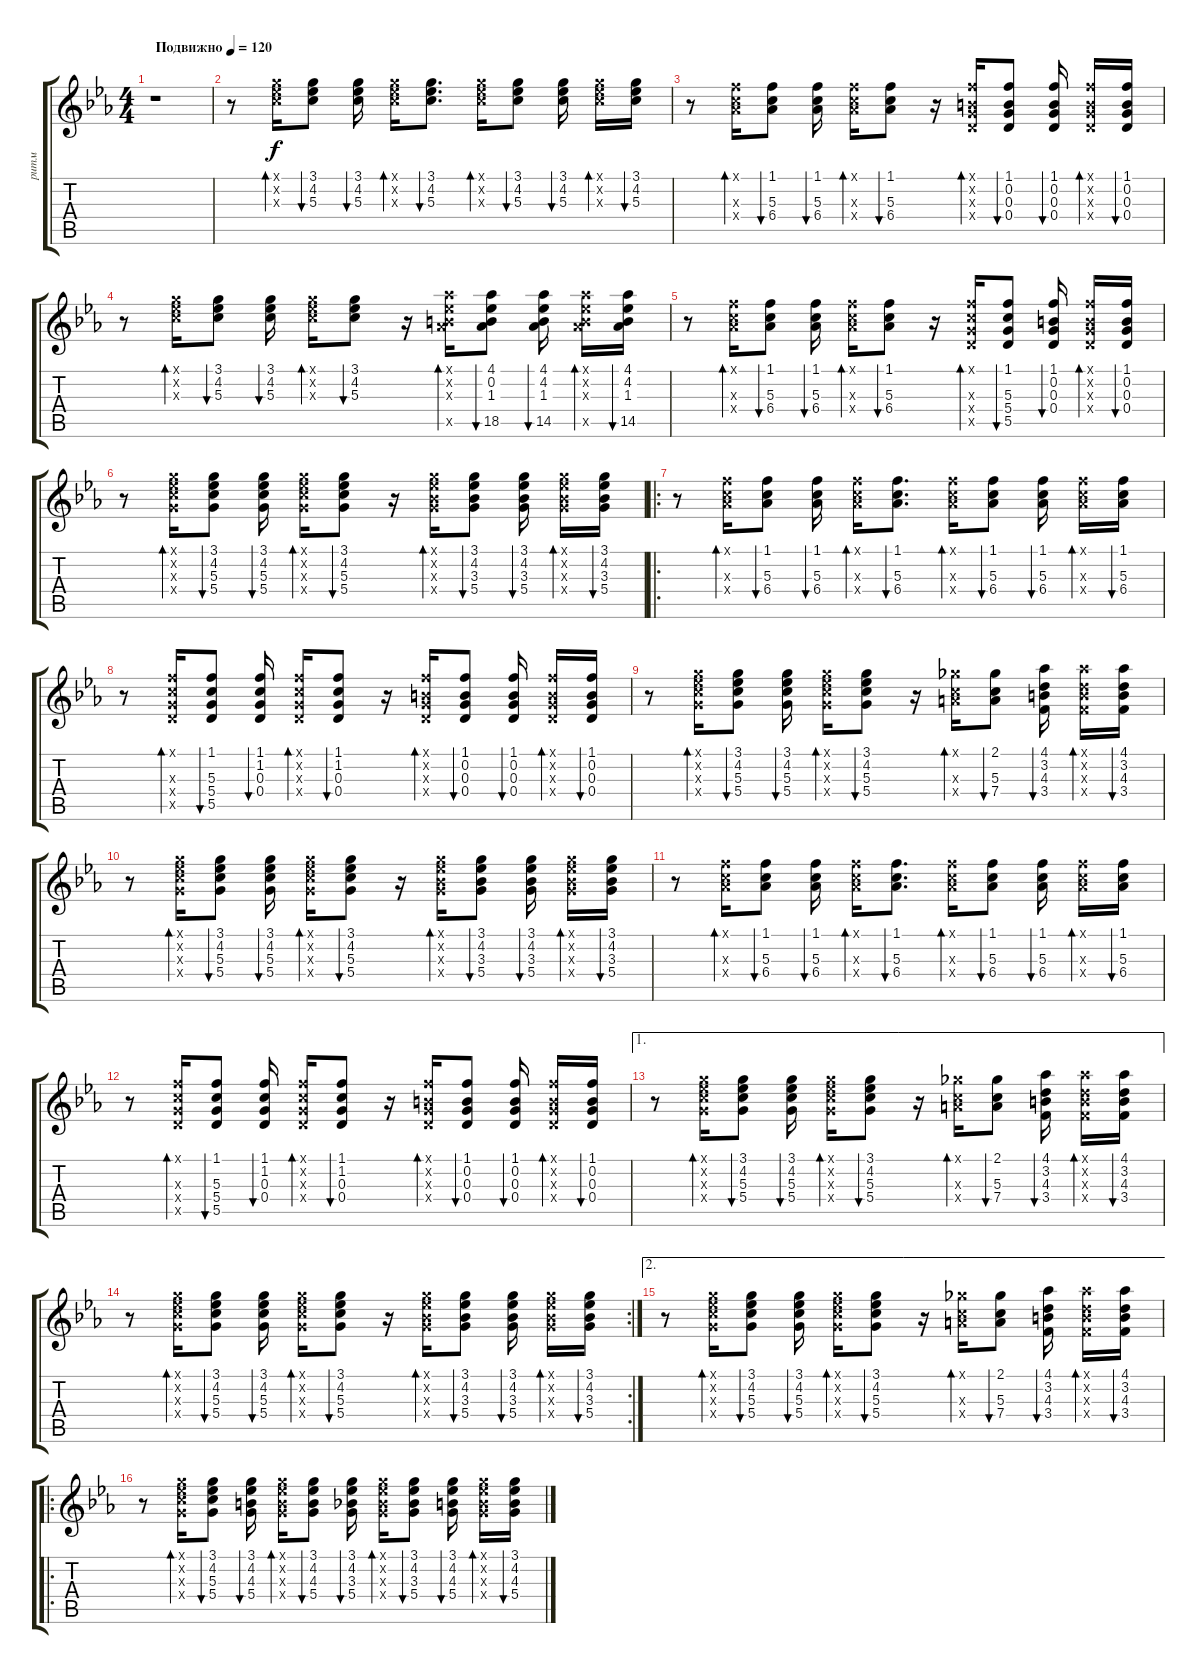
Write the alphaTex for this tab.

\track ("ритм" "ритм") {instrument acousticguitarsteel}
\staff {score tabs}
\tuning (E4 B3 G3 D3 A2 E2) {hide}
\ts (4 4)
\tempo (120 "Подвижно")
\clef g2
\ks cminor
r.1{dy f instrument acousticguitarsteel} |
r.8 (3.1{x} 4.2{x} 5.3{x}).16{bd 60} (3.1 4.2 5.3).8{bu 60} (3.1 4.2 5.3).16{bu 60 beam split} (3.1{x} 4.2{x} 5.3{x}).16{bd 60 beam merge} (3.1 4.2 5.3).8{d bu 60} (3.1{x} 4.2{x} 5.3{x}).16{bd 60} (3.1 4.2 5.3).8{bu 60} (3.1 4.2 5.3).16{bu 60 beam split} (3.1{x} 4.2{x} 5.3{x}).16{bd 60 beam merge} (3.1 4.2 5.3).16{bu 60} |
r.8 (1.1{x} 5.3{x} 6.4{x}).16{bd 60} (1.1 5.3 6.4).8{bu 60} (1.1 5.3 6.4).16{bu 60 beam split} (1.1{x} 5.3{x} 6.4{x}).16{bd 60 beam merge} (1.1 5.3 6.4).8{bu 60} r.16 (1.1{x} 0.2{x} 0.3{x} 0.4{x}).16{bd 60} (1.1 0.2 0.3 0.4).8{bu 60} (1.1 0.2 0.3 0.4).16{bu 60 beam split} (1.1{x} 0.2{x} 0.3{x} 0.4{x}).16{bd 60 beam merge} (1.1 0.2 0.3 0.4).16{bu 60} |
r.8 (3.1{x} 4.2{x} 5.3{x}).16{bd 60} (3.1 4.2 5.3).8{bu 60} (3.1 4.2 5.3).16{bu 60 beam split} (3.1{x} 4.2{x} 5.3{x}).16{bd 60 beam merge} (3.1 4.2 5.3).8{bu 60} r.16 (4.1{x} 0.2{x} 1.3{x} 18.5{x}).16{bd 60} (4.1 0.2 1.3 18.5).8{bu 60} (4.1 4.2 1.3 14.5).16{bu 60 beam split} (4.1{x} 0.2{x} 1.3{x} 18.5{x}).16{bd 60} (4.1 4.2 1.3 14.5).16{bu 60} |
r.8 (1.1{x} 5.3{x} 6.4{x}).16{bd 60} (1.1 5.3 6.4).8{bu 60} (1.1 5.3 6.4).16{bu 60 beam split} (1.1{x} 5.3{x} 6.4{x}).16{bd 60 beam merge} (1.1 5.3 6.4).8{bu 60} r.16 (1.1{x} 5.3{x} 5.4{x} 5.5{x}).16{bd 60 beam merge} (1.1 5.3 5.4 5.5).8{bu 60 beam split} (1.1 0.2 0.3 0.4).16{bu 60 beam split} (1.1{x} 0.2{x} 0.3{x} 0.4{x}).16{bd 60 beam merge} (1.1 0.2 0.3 0.4).16{bu 60} |
r.8 (3.1{x} 4.2{x} 5.3{x} 5.4{x}).16{bd 60} (3.1 4.2 5.3 5.4).8{bu 60} (3.1 4.2 5.3 5.4).16{bu 60 beam split} (3.1{x} 4.2{x} 5.3{x} 5.4{x}).16{bd 60 beam merge} (3.1 4.2 5.3 5.4).8{bu 60} r.16 (3.1{x} 4.2{x} 3.3{x} 5.4{x}).16{bd 60} (3.1 4.2 3.3 5.4).8{bu 60} (3.1 4.2 3.3 5.4).16{bu 60 beam split} (3.1{x} 4.2{x} 3.3{x} 5.4{x}).16{bd 60 beam merge} (3.1 4.2 3.3 5.4).16{bu 60} |
\ro
r.8 (1.1{x} 5.3{x} 6.4{x}).16{bd 60} (1.1 5.3 6.4).8{bu 60} (1.1 5.3 6.4).16{bu 60 beam split} (1.1{x} 5.3{x} 6.4{x}).16{bd 60 beam merge} (1.1 5.3 6.4).8{d bu 60} (1.1{x} 5.3{x} 6.4{x}).16{bd 60} (1.1 5.3 6.4).8{bu 60} (1.1 5.3 6.4).16{bu 60 beam split} (1.1{x} 5.3{x} 6.4{x}).16{bd 60 beam merge} (1.1 5.3 6.4).16{bu 60} |
r.8 (1.1{x} 5.3{x} 5.4{x} 5.5{x}).16{bd 60 beam merge} (1.1 5.3 5.4 5.5).8{bu 60 beam split} (1.1 1.2 0.3 0.4).16{bu 60 beam split} (1.1{x} 1.2{x} 0.3{x} 0.4{x}).16{bd 60 beam merge} (1.1 1.2 0.3 0.4).8{bu 60} r.16{beam split} (1.1{x} 0.2{x} 0.3{x} 0.4{x}).16{bd 60 beam merge} (1.1 0.2 0.3 0.4).8{bu 60 beam split} (1.1 0.2 0.3 0.4).16{bu 60 beam split} (1.1{x} 0.2{x} 0.3{x} 0.4{x}).16{bd 60 beam merge} (1.1 0.2 0.3 0.4).16{bu 60} |
r.8 (3.1{x} 4.2{x} 5.3{x} 5.4{x}).16{bd 60} (3.1 4.2 5.3 5.4).8{bu 60} (3.1 4.2 5.3 5.4).16{bu 60 beam split} (3.1{x} 4.2{x} 5.3{x} 5.4{x}).16{bd 60 beam merge} (3.1 4.2 5.3 5.4).8{bu 60} r.16 (2.1{x} 5.3{x} 7.4{x}).16{bd 60} (2.1 5.3 7.4).8{bu 60} (4.1 3.2 4.3 3.4).16{bu 60 beam split} (4.1{x} 3.2{x} 4.3{x} 3.4{x}).16{bd 60} (4.1 3.2 4.3 3.4).16{bu 60} |
r.8 (3.1{x} 4.2{x} 5.3{x} 5.4{x}).16{bd 60} (3.1 4.2 5.3 5.4).8{bu 60} (3.1 4.2 5.3 5.4).16{bu 60 beam split} (3.1{x} 4.2{x} 5.3{x} 5.4{x}).16{bd 60 beam merge} (3.1 4.2 5.3 5.4).8{bu 60} r.16 (3.1{x} 4.2{x} 3.3{x} 5.4{x}).16{bd 60} (3.1 4.2 3.3 5.4).8{bu 60} (3.1 4.2 3.3 5.4).16{bu 60 beam split} (3.1{x} 4.2{x} 3.3{x} 5.4{x}).16{bd 60 beam merge} (3.1 4.2 3.3 5.4).16{bu 60} |
r.8 (1.1{x} 5.3{x} 6.4{x}).16{bd 60} (1.1 5.3 6.4).8{bu 60} (1.1 5.3 6.4).16{bu 60 beam split} (1.1{x} 5.3{x} 6.4{x}).16{bd 60 beam merge} (1.1 5.3 6.4).8{d bu 60} (1.1{x} 5.3{x} 6.4{x}).16{bd 60} (1.1 5.3 6.4).8{bu 60} (1.1 5.3 6.4).16{bu 60 beam split} (1.1{x} 5.3{x} 6.4{x}).16{bd 60 beam merge} (1.1 5.3 6.4).16{bu 60} |
r.8 (1.1{x} 5.3{x} 5.4{x} 5.5{x}).16{bd 60 beam merge} (1.1 5.3 5.4 5.5).8{bu 60 beam split} (1.1 1.2 0.3 0.4).16{bu 60 beam split} (1.1{x} 1.2{x} 0.3{x} 0.4{x}).16{bd 60 beam merge} (1.1 1.2 0.3 0.4).8{bu 60} r.16{beam split} (1.1{x} 0.2{x} 0.3{x} 0.4{x}).16{bd 60 beam merge} (1.1 0.2 0.3 0.4).8{bu 60 beam split} (1.1 0.2 0.3 0.4).16{bu 60 beam split} (1.1{x} 0.2{x} 0.3{x} 0.4{x}).16{bd 60 beam merge} (1.1 0.2 0.3 0.4).16{bu 60} |
\ae 1
r.8 (3.1{x} 4.2{x} 5.3{x} 5.4{x}).16{bd 60} (3.1 4.2 5.3 5.4).8{bu 60} (3.1 4.2 5.3 5.4).16{bu 60 beam split} (3.1{x} 4.2{x} 5.3{x} 5.4{x}).16{bd 60 beam merge} (3.1 4.2 5.3 5.4).8{bu 60} r.16 (2.1{x} 5.3{x} 7.4{x}).16{bd 60} (2.1 5.3 7.4).8{bu 60} (4.1 3.2 4.3 3.4).16{bu 60 beam split} (4.1{x} 3.2{x} 4.3{x} 3.4{x}).16{bd 60} (4.1 3.2 4.3 3.4).16{bu 60} |
\rc 2
r.8 (3.1{x} 4.2{x} 5.3{x} 5.4{x}).16{bd 60} (3.1 4.2 5.3 5.4).8{bu 60} (3.1 4.2 5.3 5.4).16{bu 60 beam split} (3.1{x} 4.2{x} 5.3{x} 5.4{x}).16{bd 60 beam merge} (3.1 4.2 5.3 5.4).8{bu 60} r.16 (3.1{x} 4.2{x} 3.3{x} 5.4{x}).16{bd 60} (3.1 4.2 3.3 5.4).8{bu 60} (3.1 4.2 3.3 5.4).16{bu 60 beam split} (3.1{x} 4.2{x} 3.3{x} 5.4{x}).16{bd 60 beam merge} (3.1 4.2 3.3 5.4).16{bu 60} |
\ae 2
r.8 (3.1{x} 4.2{x} 5.3{x} 5.4{x}).16{bd 60} (3.1 4.2 5.3 5.4).8{bu 60} (3.1 4.2 5.3 5.4).16{bu 60 beam split} (3.1{x} 4.2{x} 5.3{x} 5.4{x}).16{bd 60 beam merge} (3.1 4.2 5.3 5.4).8{bu 60} r.16 (2.1{x} 5.3{x} 7.4{x}).16{bd 60} (2.1 5.3 7.4).8{bu 60} (4.1 3.2 4.3 3.4).16{bu 60 beam split} (4.1{x} 3.2{x} 4.3{x} 3.4{x}).16{bd 60} (4.1 3.2 4.3 3.4).16{bu 60} |
\ro
r.8 (3.1{x} 4.2{x} 5.3{x} 5.4{x}).16{bd 60} (3.1 4.2 5.3 5.4).8{bu 60} (3.1 4.2 4.3 5.4).16{bu 60 beam split} (3.1{x} 4.2{x} 4.3{x} 5.4{x}).16{bd 60 beam merge} (3.1 4.2 4.3 5.4).8{bu 60} (3.1 4.2 3.3 5.4).16{bu 60 beam split} (3.1{x} 4.2{x} 3.3{x} 5.4{x}).16{bd 60 beam merge} (3.1 4.2 3.3 5.4).8{bu 60 beam split} (3.1 4.2 4.3 5.4).16{bu 60 beam split} (3.1{x} 4.2{x} 4.3{x} 5.4{x}).16{bd 60 beam merge} (3.1 4.2 4.3 5.4).16{bu 60}
